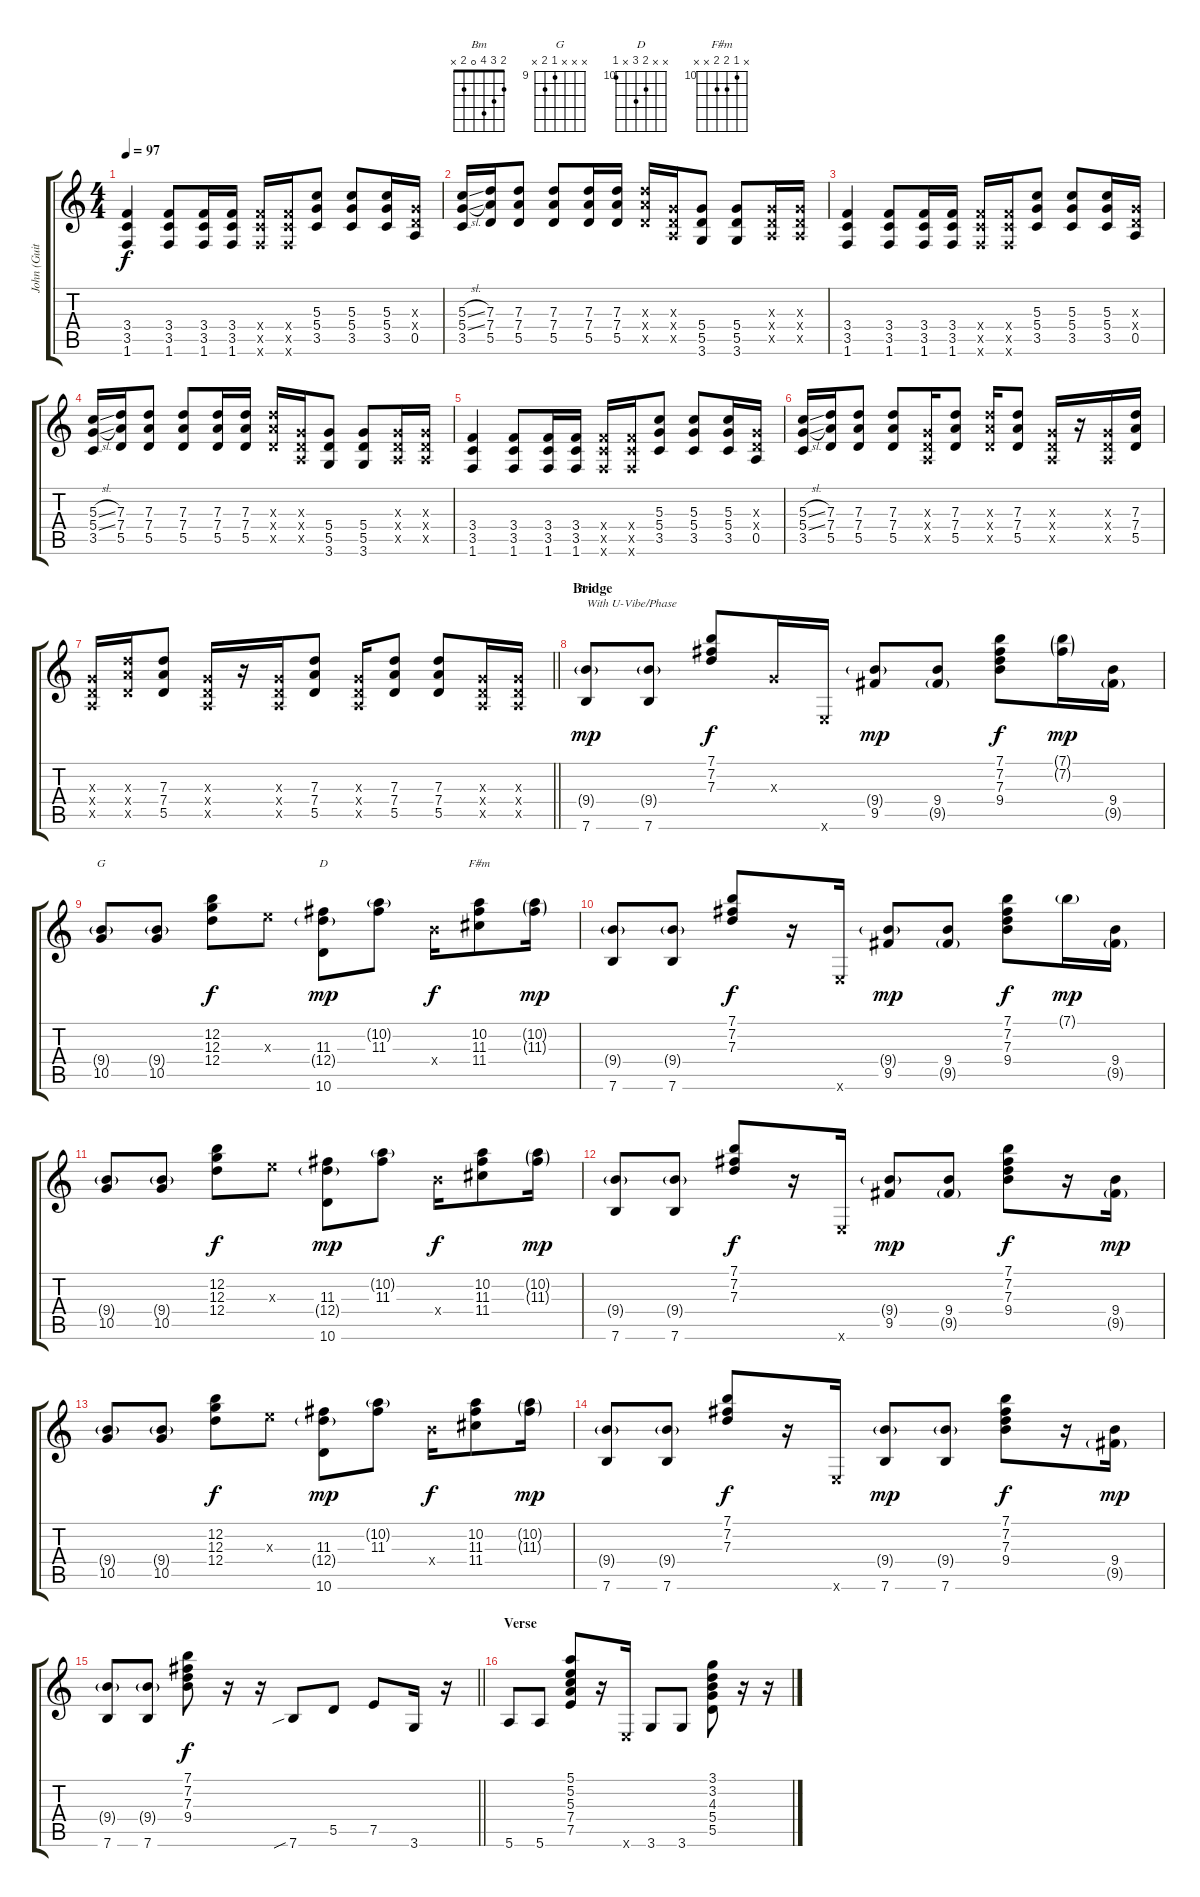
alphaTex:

\track ("John (Guitar 1)" "John (Guit") {instrument electricguitarclean}
\staff {score tabs}
\tuning (E4 B3 G3 D3 A2 E2) {hide}
\chord ("Bm" 2 3 4 0 2 x)
\chord ("G" x x x 9 10 x) {firstfret 9}
\chord ("D" x x 11 12 x 10) {firstfret 10}
\chord ("F#m" x 10 11 11 x x) {firstfret 10}
\ts (4 4)
\tempo 97
\clef g2
\ks c
(3.4 3.5 1.6).4{dy f} (3.4 3.5 1.6).8 (3.4 3.5 1.6).16 (3.4 3.5 1.6).16 (3.4{x} 3.5{x} 1.6{x}).16 (3.4{x} 3.5{x} 1.6{x}).16 (5.3 5.4 3.5).8 (5.3 5.4 3.5).8 (5.3 5.4 3.5).16 (0.3{x} 0.4{x} 0.5).16 |
(5.3{sl} 5.4{sl} 3.5).16 (7.3 7.4 5.5).16 (7.3 7.4 5.5).8 (7.3 7.4 5.5).8 (7.3 7.4 5.5).16 (7.3 7.4 5.5).16 (7.3{x} 7.4{x} 5.5{x}).16 (0.3{x} 0.4{x} 0.5{x}).16 (5.4 5.5 3.6).8 (5.4 5.5 3.6).8 (0.3{x} 0.4{x} 0.5{x}).16 (0.3{x} 0.4{x} 0.5{x}).16 |
(3.4 3.5 1.6).4 (3.4 3.5 1.6).8 (3.4 3.5 1.6).16 (3.4 3.5 1.6).16 (3.4{x} 3.5{x} 1.6{x}).16 (3.4{x} 3.5{x} 1.6{x}).16 (5.3 5.4 3.5).8 (5.3 5.4 3.5).8 (5.3 5.4 3.5).16 (0.3{x} 0.4{x} 0.5).16 |
(5.3{sl} 5.4{sl} 3.5).16 (7.3 7.4 5.5).16 (7.3 7.4 5.5).8 (7.3 7.4 5.5).8 (7.3 7.4 5.5).16 (7.3 7.4 5.5).16 (7.3{x} 7.4{x} 5.5{x}).16 (0.3{x} 0.4{x} 0.5{x}).16 (5.4 5.5 3.6).8 (5.4 5.5 3.6).8 (0.3{x} 0.4{x} 0.5{x}).16 (0.3{x} 0.4{x} 0.5{x}).16 |
(3.4 3.5 1.6).4 (3.4 3.5 1.6).8 (3.4 3.5 1.6).16 (3.4 3.5 1.6).16 (3.4{x} 3.5{x} 1.6{x}).16 (3.4{x} 3.5{x} 1.6{x}).16 (5.3 5.4 3.5).8 (5.3 5.4 3.5).8 (5.3 5.4 3.5).16 (0.3{x} 0.4{x} 0.5).16 |
(5.3{sl} 5.4{sl} 3.5).16 (7.3 7.4 5.5).16 (7.3 7.4 5.5).8 (7.3 7.4 5.5).8 (0.3{x} 0.4{x} 0.5{x}).16 (7.3 7.4 5.5).8 (7.3{x} 7.4{x} 5.5{x}).16 (7.3 7.4 5.5).8 (0.3{x} 0.4{x} 0.5{x}).16 r.16 (0.3{x} 0.4{x} 0.5{x}).16 (7.3 7.4 5.5).16 |
\barLineRight lightlight
(0.3{x} 0.4{x} 0.5{x}).16 (7.3{x} 7.4{x} 5.5{x}).16 (7.3 7.4 5.5).8 (0.3{x} 0.4{x} 0.5{x}).16 r.16 (0.3{x} 0.4{x} 0.5{x}).16 (7.3 7.4 5.5).8 (0.3{x} 0.4{x} 0.5{x}).16 (7.3 7.4 5.5).8 (7.3 7.4 5.5).8 (0.3{x} 0.4{x} 0.5{x}).16 (0.3{x} 0.4{x} 0.5{x}).16 |
\section ("" "Bridge")
(9.4{g} 7.6).8{ch "Bm" txt "With U-Vibe/Phase" dy mp volume 12 instrument electricguitarclean} (9.4{g} 7.6).8 (7.1 7.2 7.3).8{dy f} 0.3{x}.16 0.6{x}.16 (9.4{g} 9.5).8{dy mp} (9.4 9.5{g}).8 (7.1 7.2 7.3 9.4).8{dy f} (7.1{g} 7.2{g}).16{dy mp} (9.4 9.5{g}).16 |
(9.4{g} 10.5).8{ch "G"} (9.4{g} 10.5).8 (12.2 12.3 12.4).8{dy f} 9.3{x}.8 (11.3 12.4{g} 10.6).8{ch "D" dy mp} (10.2{g} 11.3).8 9.4{x}.16{dy f} (10.2 11.3 11.4).8{ch "F#m"} (10.2{g} 11.3{g}).16{dy mp} |
(9.4{g} 7.6).8 (9.4{g} 7.6).8 (7.1 7.2 7.3).8{dy f} r.16 0.6{x}.16 (9.4{g} 9.5).8{dy mp} (9.4 9.5{g}).8 (7.1 7.2 7.3 9.4).8{dy f} 7.1{g}.16{dy mp} (9.4 9.5{g}).16 |
(9.4{g} 10.5).8 (9.4{g} 10.5).8 (12.2 12.3 12.4).8{dy f} 9.3{x}.8 (11.3 12.4{g} 10.6).8{dy mp} (10.2{g} 11.3).8 9.4{x}.16{dy f} (10.2 11.3 11.4).8 (10.2{g} 11.3{g}).16{dy mp} |
(9.4{g} 7.6).8 (9.4{g} 7.6).8 (7.1 7.2 7.3).8{dy f} r.16 0.6{x}.16 (9.4{g} 9.5).8{dy mp} (9.4 9.5{g}).8 (7.1 7.2 7.3 9.4).8{dy f} r.16 (9.4 9.5{g}).16{dy mp} |
(9.4{g} 10.5).8 (9.4{g} 10.5).8 (12.2 12.3 12.4).8{dy f} 9.3{x}.8 (11.3 12.4{g} 10.6).8{dy mp} (10.2{g} 11.3).8 9.4{x}.16{dy f} (10.2 11.3 11.4).8 (10.2{g} 11.3{g}).16{dy mp} |
(9.4{g} 7.6).8 (9.4{g} 7.6).8 (7.1 7.2 7.3).8{dy f} r.16 0.6{x}.16 (9.4{g} 7.6).8{dy mp} (9.4{g} 7.6).8 (7.1 7.2 7.3 9.4).8{dy f} r.16 (9.4 9.5{g}).16{dy mp} |
\barLineRight lightlight
(9.4{g} 7.6).8 (9.4{g} 7.6).8 (7.1 7.2 7.3 9.4).8{dy f} r.16 r.16 7.6{sib}.8 5.5.8 7.5.8 3.6.16 r.16 |
\section ("" "Verse")
5.6.8{volume 10 instrument electricguitarclean} 5.6.8 (5.1 5.2 5.3 7.4 7.5).8 r.16 0.6{x}.16 3.6.8 3.6.8 (3.1 3.2 4.3 5.4 5.5).8 r.16 r.16
